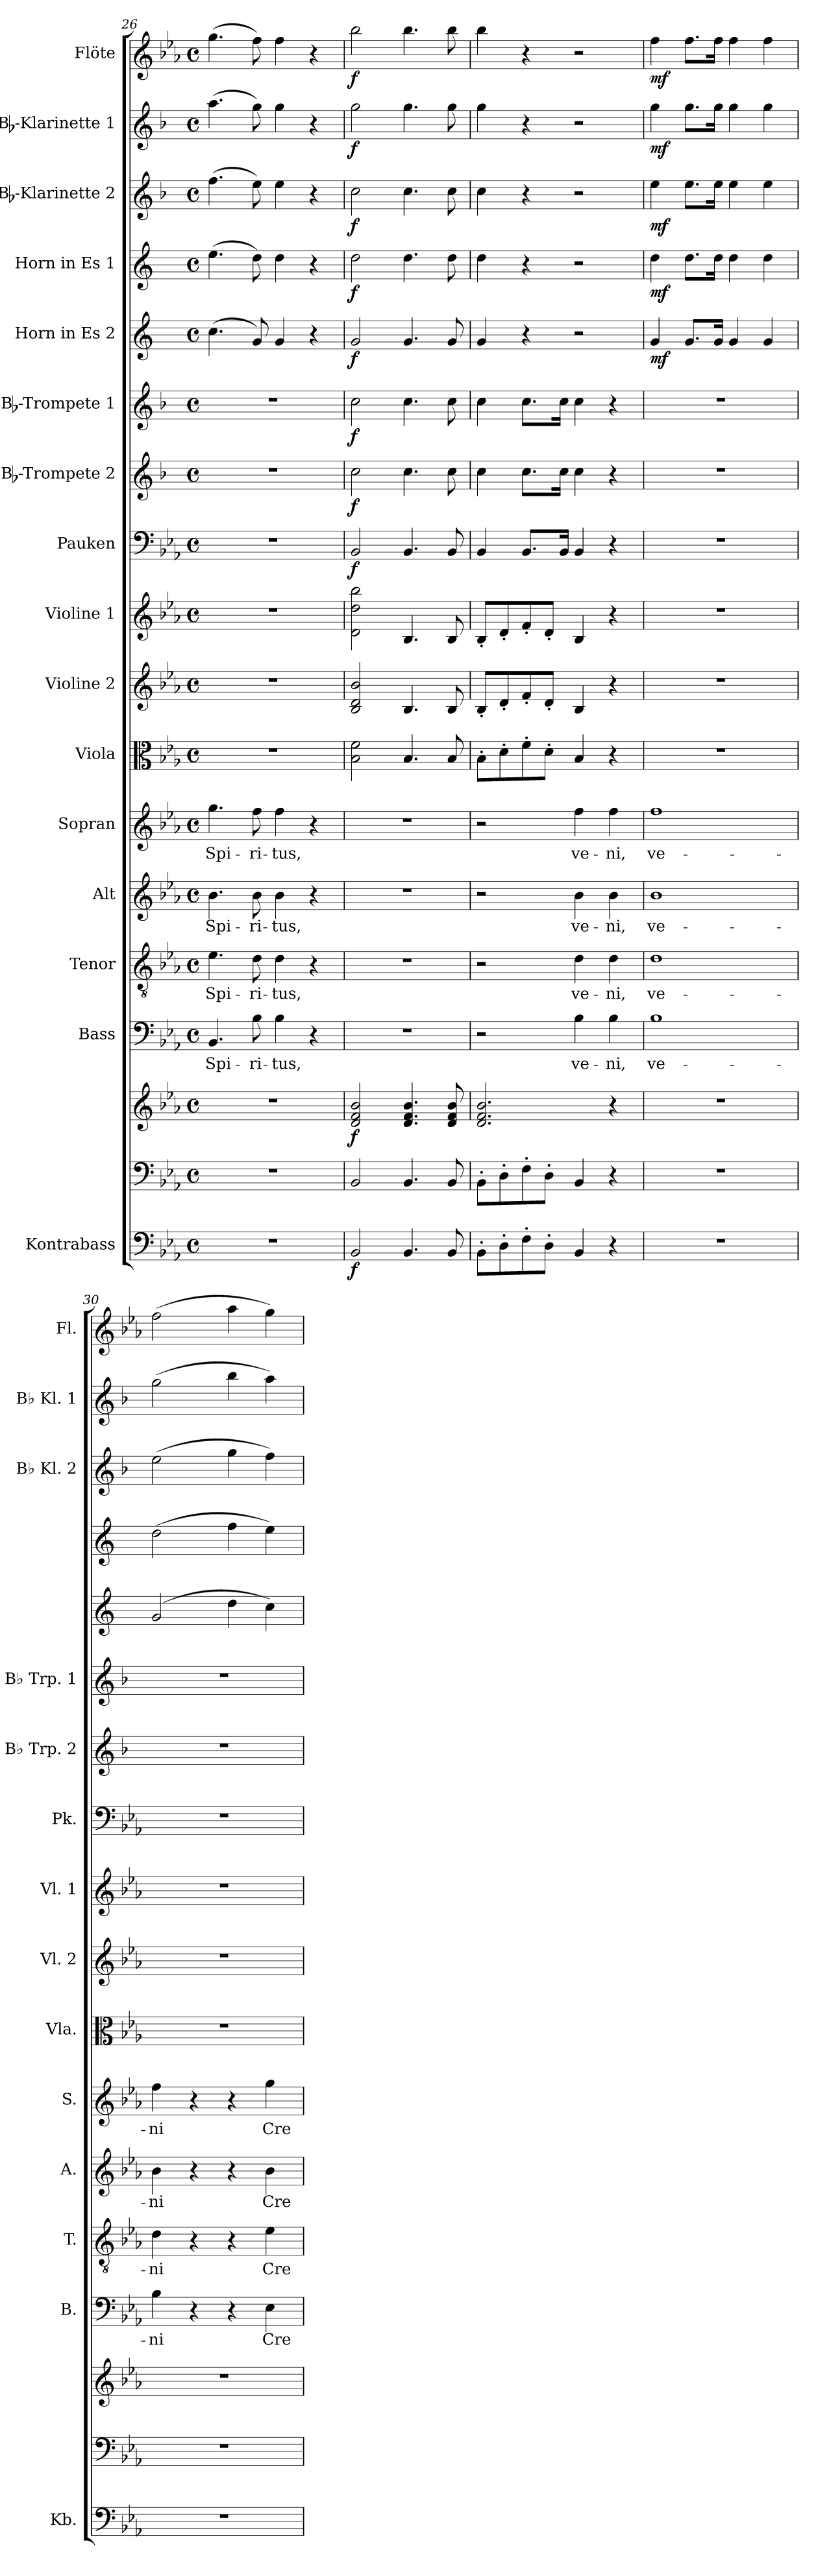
**kern	**dynam	**kern	**kern	**dynam	**kern	**text	**kern	**text	**kern	**text	**kern	**text	**kern	**kern	**kern	**kern	**dynam	**kern	**dynam	**kern	**dynam	**kern	**dynam	**kern	**dynam	**kern	**dynam	**kern	**dynam	**kern	**dynam
*part17	*part17	*part16	*part16	*part16	*part15	*part15	*part14	*part14	*part13	*part13	*part12	*part12	*part11	*part10	*part9	*part8	*part8	*part7	*part7	*part6	*part6	*part5	*part5	*part4	*part4	*part3	*part3	*part2	*part2	*part1	*part1
*staff18	*staff18	*staff17	*staff16	*staff16/17	*staff15	*staff15	*staff14	*staff14	*staff13	*staff13	*staff12	*staff12	*staff11	*staff10	*staff9	*staff8	*staff8	*staff7	*staff7	*staff6	*staff6	*staff5	*staff5	*staff4	*staff4	*staff3	*staff3	*staff2	*staff2	*staff1	*staff1
*I"Kontrabass	*	*	*	*	*I"Bass	*	*I"Tenor	*	*I"Alt	*	*I"Sopran	*	*I"Viola	*I"Violine 2	*I"Violine 1	*I"Pauken	*	*I"Bb-Trompete 2	*	*I"Bb-Trompete 1	*	*I"Horn in Es 2	*	*I"Horn in Es 1	*	*I"Bb-Klarinette 2	*	*I"Bb-Klarinette 1	*	*I"Flöte	*
*I'Kb.	*	*	*	*	*I'B.	*	*I'T.	*	*I'A.	*	*I'S.	*	*I'Vla.	*I'Vl. 2	*I'Vl. 1	*I'Pk.	*	*I'Bb Trp. 2	*	*I'Bb Trp. 1	*	*	*	*	*	*I'Bb Kl. 2	*	*I'Bb Kl. 1	*	*I'Fl.	*
*clefF4	*	*clefF4	*clefG2	*	*clefF4	*	*clefGv2	*	*clefG2	*	*clefG2	*	*clefC3	*clefG2	*clefG2	*clefF4	*	*clefG2	*	*clefG2	*	*clefG2	*	*clefG2	*	*clefG2	*	*clefG2	*	*clefG2	*
*ITrd7c12	*	*	*	*	*	*	*	*	*	*	*	*	*	*	*	*	*	*ITrd1c2	*	*ITrd1c2	*	*ITrd5c9	*	*ITrd5c9	*	*ITrd1c2	*	*ITrd1c2	*	*	*
*k[b-e-a-]	*	*k[b-e-a-]	*k[b-e-a-]	*	*k[b-e-a-]	*	*k[b-e-a-]	*	*k[b-e-a-]	*	*k[b-e-a-]	*	*k[b-e-a-]	*k[b-e-a-]	*k[b-e-a-]	*k[b-e-a-]	*	*k[b-e-a-]	*	*k[b-e-a-]	*	*k[b-e-a-]	*	*k[b-e-a-]	*	*k[b-e-a-]	*	*k[b-e-a-]	*	*k[b-e-a-]	*
*E-:	*	*E-:	*E-:	*	*E-:	*	*E-:	*	*E-:	*	*E-:	*	*E-:	*E-:	*E-:	*E-:	*	*E-:	*	*E-:	*	*E-:	*	*E-:	*	*E-:	*	*E-:	*	*E-:	*
*M4/4	*	*M4/4	*M4/4	*	*M4/4	*	*M4/4	*	*M4/4	*	*M4/4	*	*M4/4	*M4/4	*M4/4	*M4/4	*	*M4/4	*	*M4/4	*	*M4/4	*	*M4/4	*	*M4/4	*	*M4/4	*	*M4/4	*
*met(c)	*	*met(c)	*met(c)	*	*met(c)	*	*met(c)	*	*met(c)	*	*met(c)	*	*met(c)	*met(c)	*met(c)	*met(c)	*	*met(c)	*	*met(c)	*	*met(c)	*	*met(c)	*	*met(c)	*	*met(c)	*	*met(c)	*
=26	=26	=26	=26	=26	=26	=26	=26	=26	=26	=26	=26	=26	=26	=26	=26	=26	=26	=26	=26	=26	=26	=26	=26	=26	=26	=26	=26	=26	=26	=26	=26
!	!	!	!	!	!	!LO:LY:b	!	!LO:LY:b	!	!LO:LY:b	!	!LO:LY:b	!	!	!	!	!	!	!	!	!	!	!	!	!	!	!	!	!	!	!
1r	.	1r	1r	.	4.BB-/	Spi-	4.e-\	Spi-	4.b-\	Spi-	4.gg\	Spi-	1r	1r	1r	1r	.	1r	.	1r	.	(>4.e-\	.	(>4.g\	.	(>4.ee-\	.	(>4.gg\	.	(>4.gg\	.
!	!	!	!	!	!	!LO:LY:b	!	!LO:LY:b	!	!LO:LY:b	!	!LO:LY:b	!	!	!	!	!	!	!	!	!	!	!	!	!	!	!	!	!	!	!
.	.	.	.	.	8B-\	-ri-	8d\	-ri-	8b-\	-ri-	8ff\	-ri-	.	.	.	.	.	.	.	.	.	8B-/)	.	8f\)	.	8dd\)	.	8ff\)	.	8ff\)	.
!	!	!	!	!	!	!LO:LY:b	!	!LO:LY:b	!	!LO:LY:b	!	!LO:LY:b	!	!	!	!	!	!	!	!	!	!	!	!	!	!	!	!	!	!	!
.	.	.	.	.	4B-\	-tus,	4d\	-tus,	4b-\	-tus,	4ff\	-tus,	.	.	.	.	.	.	.	.	.	4B-/	.	4f\	.	4dd\	.	4ff\	.	4ff\	.
.	.	.	.	.	4r	.	4r	.	4r	.	4r	.	.	.	.	.	.	.	.	.	.	4r	.	4r	.	4r	.	4r	.	4r	.
=27	=27	=27	=27	=27	=27	=27	=27	=27	=27	=27	=27	=27	=27	=27	=27	=27	=27	=27	=27	=27	=27	=27	=27	=27	=27	=27	=27	=27	=27	=27	=27
!	!LO:DY:b	!	!	!LO:DY:b	!	!	!	!	!	!	!	!	!	!	!	!	!LO:DY:b	!	!LO:DY:b	!	!LO:DY:b	!	!LO:DY:b	!	!LO:DY:b	!	!LO:DY:b	!	!LO:DY:b	!	!LO:DY:b
2BBB-/	f	2BB-/	2d/ 2f/ 2b-/	f	1r	.	1r	.	1r	.	1r	.	2B-\ 2f\	2B-/ 2d/ 2b-/	2d\ 2dd\ 2bb-\	2BB-/	f	2b-\	f	2b-\	f	2B-/	f	2f\	f	2b-\	f	2ff\	f	2bb-\	f
4.BBB-/	.	4.BB-/	4.d/ 4.f/ 4.b-/	.	.	.	.	.	.	.	.	.	4.B-/	4.B-/	4.B-/	4.BB-/	.	4.b-\	.	4.b-\	.	4.B-/	.	4.f\	.	4.b-\	.	4.ff\	.	4.bb-\	.
8BBB-/	.	8BB-/	8d/ 8f/ 8b-/	.	.	.	.	.	.	.	.	.	8B-/	8B-/	8B-/	8BB-/	.	8b-\	.	8b-\	.	8B-/	.	8f\	.	8b-\	.	8ff\	.	8bb-\	.
=28	=28	=28	=28	=28	=28	=28	=28	=28	=28	=28	=28	=28	=28	=28	=28	=28	=28	=28	=28	=28	=28	=28	=28	=28	=28	=28	=28	=28	=28	=28	=28
8BBB-'>\L	.	8BB-'>\L	2.d/ 2.f/ 2.b-/	.	2r	.	2r	.	2r	.	2r	.	8B-'>\L	8B-'</L	8B-'</L	4BB-/	.	4b-\	.	4b-\	.	4B-/	.	4f\	.	4b-\	.	4ff\	.	4bb-\	.
8DD'>\	.	8D'>\	.	.	.	.	.	.	.	.	.	.	8d'>\	8d'</	8d'</	.	.	.	.	.	.	.	.	.	.	.	.	.	.	.	.
8FF'>\	.	8F'>\	.	.	.	.	.	.	.	.	.	.	8f'>\	8f'</	8f'</	8.BB-/L	.	8.b-\L	.	8.b-\L	.	4r	.	4r	.	4r	.	4r	.	4r	.
8DD'>\J	.	8D'>\J	.	.	.	.	.	.	.	.	.	.	8d'>\J	8d'</J	8d'</J	.	.	.	.	.	.	.	.	.	.	.	.	.	.	.	.
.	.	.	.	.	.	.	.	.	.	.	.	.	.	.	.	16BB-/Jk	.	16b-\Jk	.	16b-\Jk	.	.	.	.	.	.	.	.	.	.	.
!	!	!	!	!	!	!LO:LY:b	!	!LO:LY:b	!	!LO:LY:b	!	!LO:LY:b	!	!	!	!	!	!	!	!	!	!	!	!	!	!	!	!	!	!	!
4BBB-/	.	4BB-/	.	.	4B-\	ve-	4d\	ve-	4b-\	ve-	4ff\	ve-	4B-/	4B-/	4B-/	4BB-/	.	4b-\	.	4b-\	.	2r	.	2r	.	2r	.	2r	.	2r	.
!	!	!	!	!	!	!LO:LY:b	!	!LO:LY:b	!	!LO:LY:b	!	!LO:LY:b	!	!	!	!	!	!	!	!	!	!	!	!	!	!	!	!	!	!	!
4r	.	4r	4r	.	4B-\	-ni,	4d\	-ni,	4b-\	-ni,	4ff\	-ni,	4r	4r	4r	4r	.	4r	.	4r	.	.	.	.	.	.	.	.	.	.	.
=29	=29	=29	=29	=29	=29	=29	=29	=29	=29	=29	=29	=29	=29	=29	=29	=29	=29	=29	=29	=29	=29	=29	=29	=29	=29	=29	=29	=29	=29	=29	=29
!	!	!	!	!	!	!LO:LY:b	!	!LO:LY:b	!	!LO:LY:b	!	!LO:LY:b	!	!	!	!	!	!	!	!	!	!	!LO:DY:b	!	!LO:DY:b	!	!LO:DY:b	!	!LO:DY:b	!	!LO:DY:b
1r	.	1r	1r	.	1B-	ve-	1d	ve-	1b-	ve-	1ff	ve-	1r	1r	1r	1r	.	1r	.	1r	.	4B-/	mf	4f\	mf	4dd\	mf	4ff\	mf	4ff\	mf
.	.	.	.	.	.	.	.	.	.	.	.	.	.	.	.	.	.	.	.	.	.	8.B-/L	.	8.f\L	.	8.dd\L	.	8.ff\L	.	8.ff\L	.
.	.	.	.	.	.	.	.	.	.	.	.	.	.	.	.	.	.	.	.	.	.	16B-/Jk	.	16f\Jk	.	16dd\Jk	.	16ff\Jk	.	16ff\Jk	.
.	.	.	.	.	.	.	.	.	.	.	.	.	.	.	.	.	.	.	.	.	.	4B-/	.	4f\	.	4dd\	.	4ff\	.	4ff\	.
.	.	.	.	.	.	.	.	.	.	.	.	.	.	.	.	.	.	.	.	.	.	4B-/	.	4f\	.	4dd\	.	4ff\	.	4ff\	.
=30	=30	=30	=30	=30	=30	=30	=30	=30	=30	=30	=30	=30	=30	=30	=30	=30	=30	=30	=30	=30	=30	=30	=30	=30	=30	=30	=30	=30	=30	=30	=30
!	!	!	!	!	!	!LO:LY:b	!	!LO:LY:b	!	!LO:LY:b	!	!LO:LY:b	!	!	!	!	!	!	!	!	!	!	!	!	!	!	!	!	!	!	!
1r	.	1r	1r	.	4B-\	-ni	4d\	-ni	4b-\	-ni	4ff\	-ni	1r	1r	1r	1r	.	1r	.	1r	.	(2B-/	.	(>2f\	.	(>2dd\	.	(>2ff\	.	(>2ff\	.
.	.	.	.	.	4r	.	4r	.	4r	.	4r	.	.	.	.	.	.	.	.	.	.	.	.	.	.	.	.	.	.	.	.
.	.	.	.	.	4r	.	4r	.	4r	.	4r	.	.	.	.	.	.	.	.	.	.	4f\	.	4a-\	.	4ff\	.	4aa-\	.	4aa-\	.
!	!	!	!	!	!	!LO:LY:b	!	!LO:LY:b	!	!LO:LY:b	!	!LO:LY:b	!	!	!	!	!	!	!	!	!	!	!	!	!	!	!	!	!	!	!
.	.	.	.	.	4E-\	Cre-	4e-\	Cre-	4b-\	Cre-	4gg\	Cre-	.	.	.	.	.	.	.	.	.	4e-\)	.	4g\)	.	4ee-\)	.	4gg\)	.	4gg\)	.
=	=	=	=	=	=	=	=	=	=	=	=	=	=	=	=	=	=	=	=	=	=	=	=	=	=	=	=	=	=	=	=
*-	*-	*-	*-	*-	*-	*-	*-	*-	*-	*-	*-	*-	*-	*-	*-	*-	*-	*-	*-	*-	*-	*-	*-	*-	*-	*-	*-	*-	*-	*-	*-
